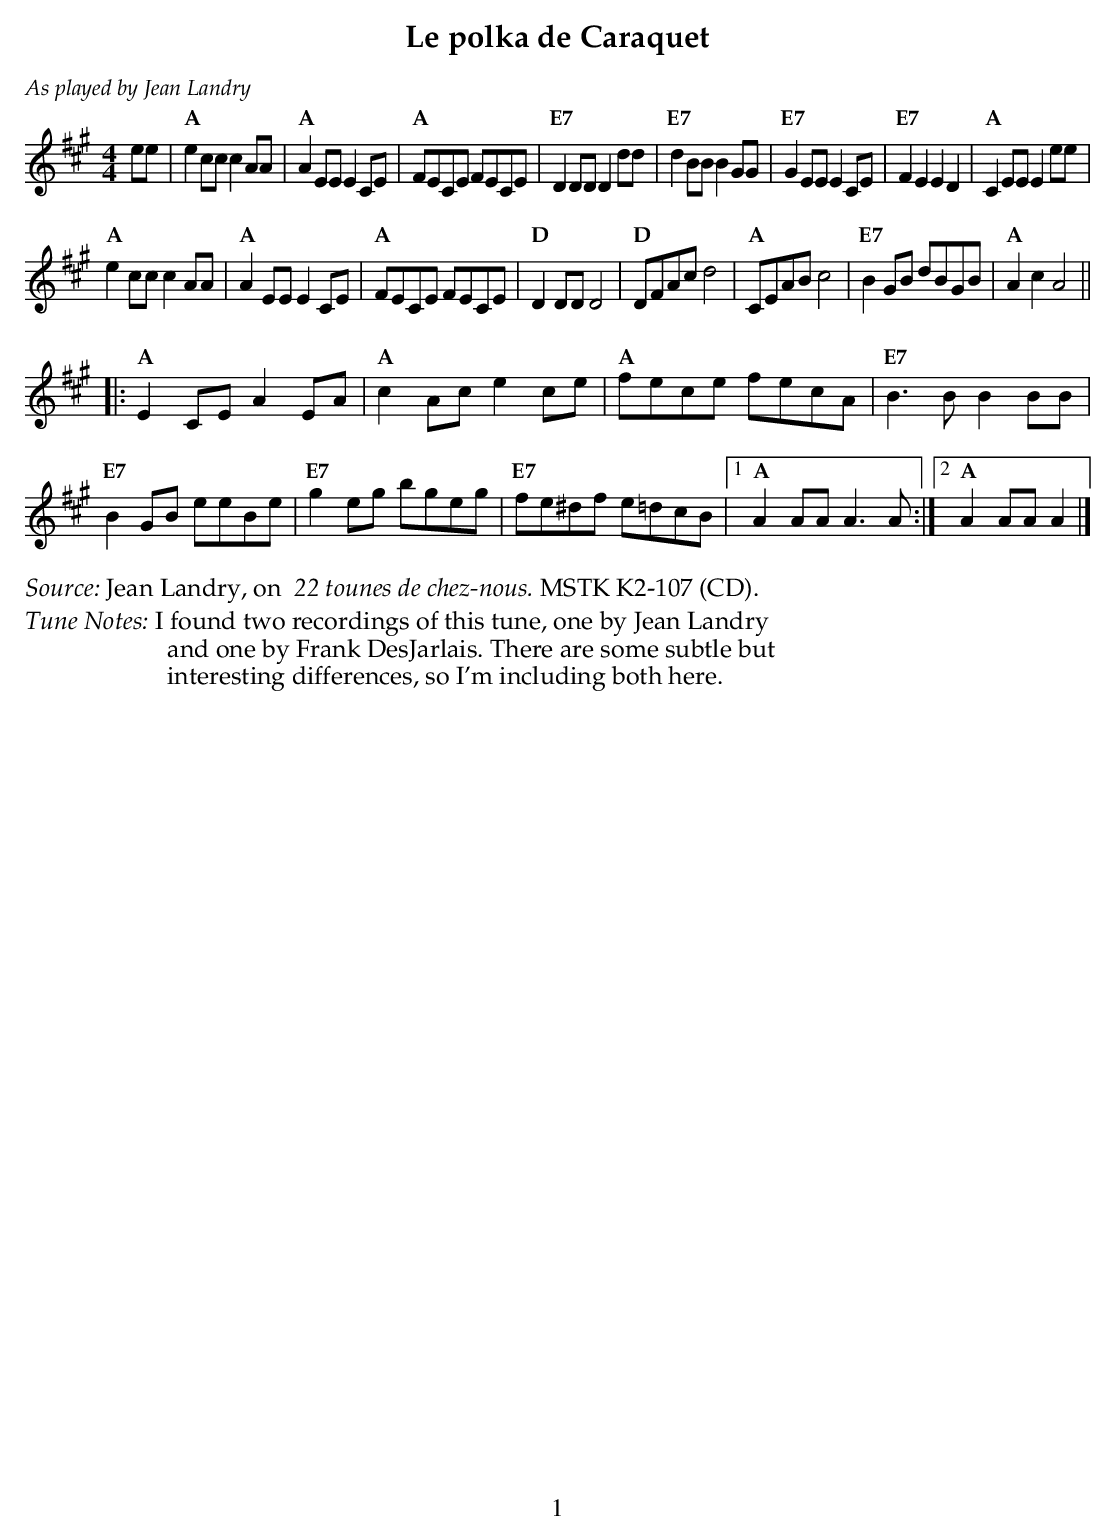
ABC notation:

X:1
T:Le polka de Caraquet
M:4/4
L:1/8
K:A
%%textfont Palatino-Italic 14
%%text As played by Jean Landry
%%textfont Palatino-Roman 16
   ee |\
   "A" e2cc c2AA  | "A" A2EE E2CE  | "A" FECE FECE    | "E7" D2DD D2dd |\
   "E7" d2BB B2GG | "E7" G2EE E2CE | "E7" F2E2 E2D2   | "A" C2EE E2ee |
   "A" e2cc c2AA  | "A" A2EE E2CE  | "A" FECE FECE    | "D" D2DD D4 |\
   "D" DFAc d4    | "A" CEAB c4    | "E7" B2GB dBGB   | "A" A2c2 A4 ||
|: "A" E2CE A2EA  | "A" c2Ac e2ce  | "A" fece fecA    | "E7" B2>B2 B2BB |
   "E7" B2GB eeBe | "E7" g2eg bgeg | "E7" fe^df e=dcB |1 "A" A2AA A2>A2 :|2 "A" A2AA A2 |]
